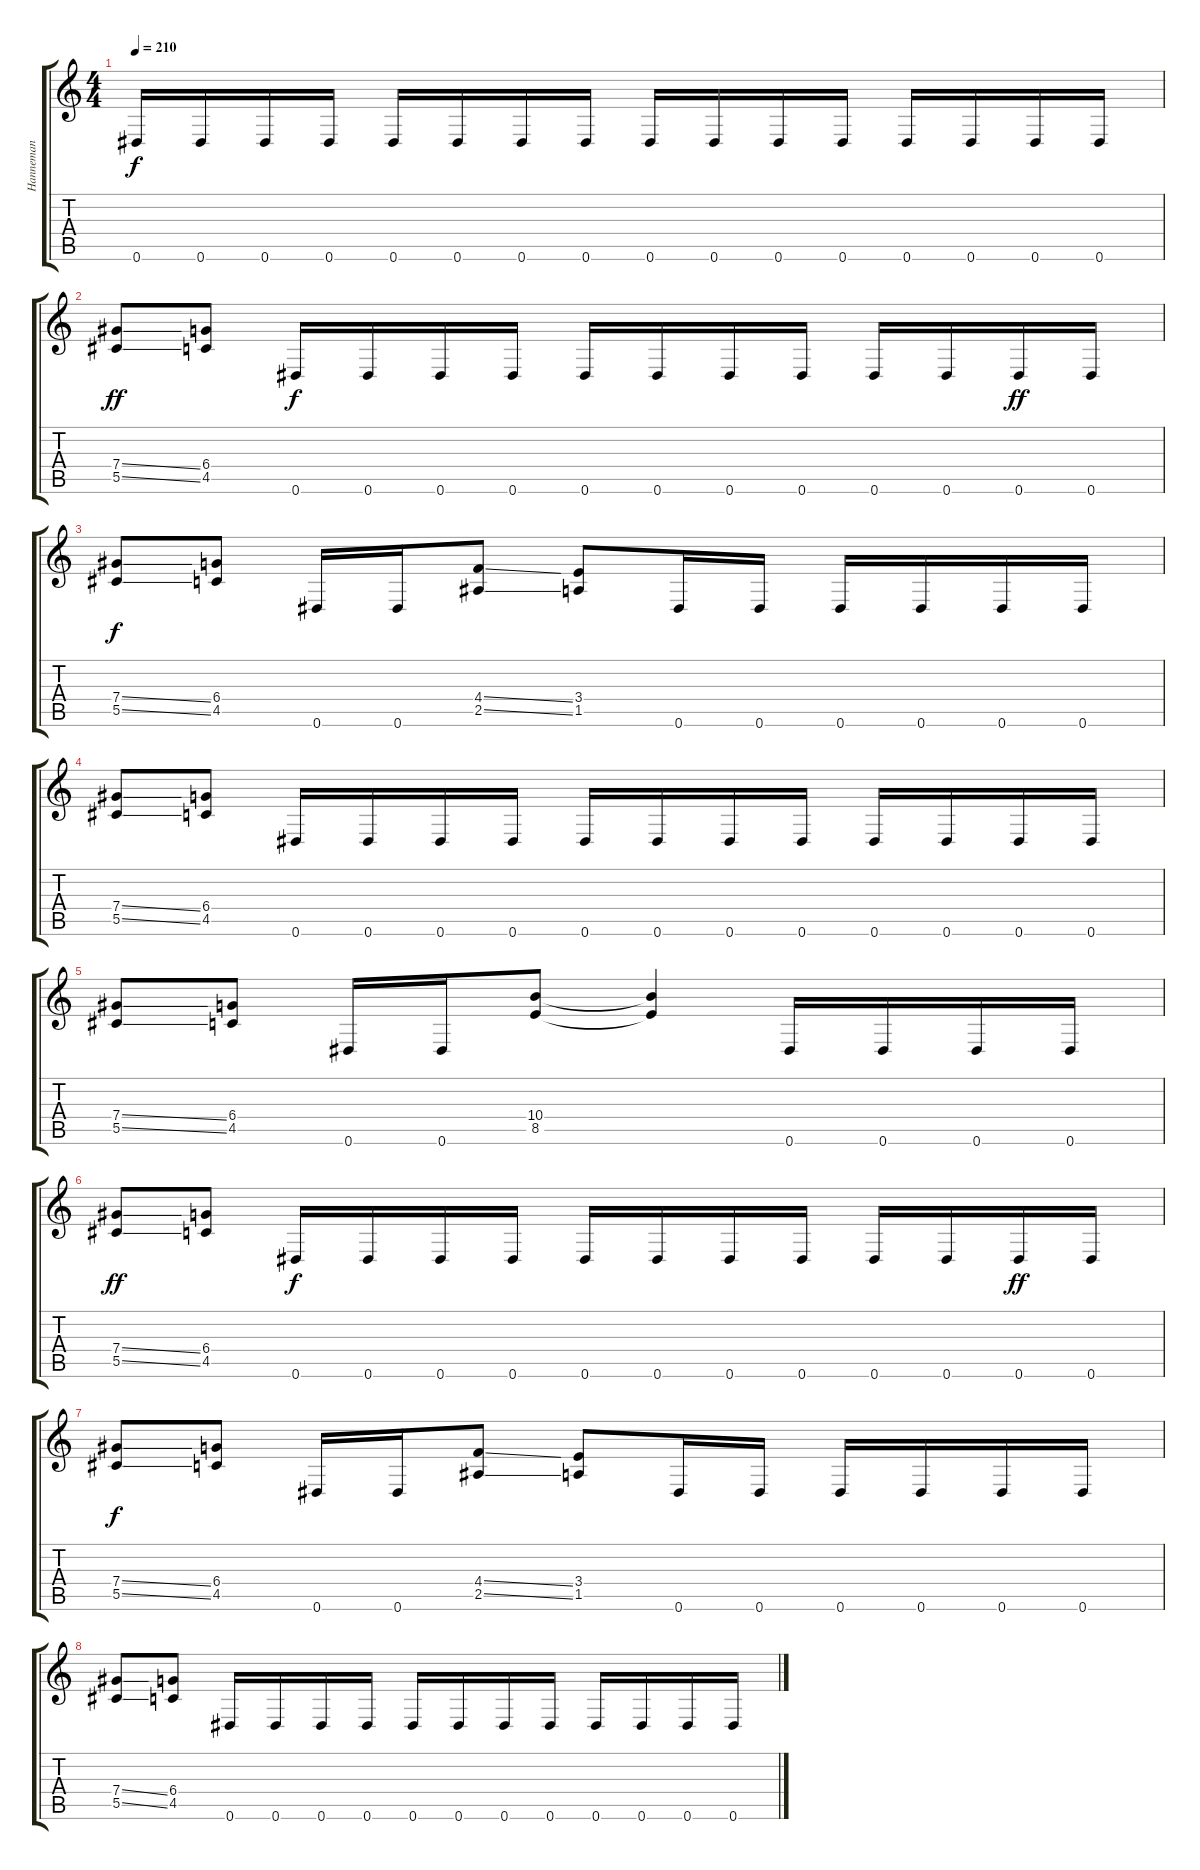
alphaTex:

\track ("Hanneman" "Hanneman") {instrument distortionguitar}
\staff {score tabs}
\tuning (Eb4 Bb3 Gb3 Db3 Ab2 Eb2) {hide}
\ts (4 4)
\tempo 210
\clef g2
\ks c
0.6.16{dy f} 0.6.16 0.6.16 0.6.16 0.6.16 0.6.16 0.6.16 0.6.16 0.6.16 0.6.16 0.6.16 0.6.16 0.6.16 0.6.16 0.6.16 0.6.16 |
(7.4{ss} 5.5{ss}).8{dy ff} (6.4 4.5).8 0.6.16{dy f} 0.6.16 0.6.16 0.6.16 0.6.16 0.6.16 0.6.16 0.6.16 0.6.16 0.6.16 0.6.16{dy ff} 0.6.16 |
(7.4{ss} 5.5{ss}).8{dy f} (6.4 4.5).8 0.6.16 0.6.16 (4.4{ss} 2.5{ss}).8 (3.4 1.5).8 0.6.16 0.6.16 0.6.16 0.6.16 0.6.16 0.6.16 |
(7.4{ss} 5.5{ss}).8 (6.4 4.5).8 0.6.16 0.6.16 0.6.16 0.6.16 0.6.16 0.6.16 0.6.16 0.6.16 0.6.16 0.6.16 0.6.16 0.6.16 |
(7.4{ss} 5.5{ss}).8 (6.4 4.5).8 0.6.16 0.6.16 (10.4 8.5).8 (10.4{t} 8.5{t}).4 0.6.16 0.6.16 0.6.16 0.6.16 |
(7.4{ss} 5.5{ss}).8{dy ff} (6.4 4.5).8 0.6.16{dy f} 0.6.16 0.6.16 0.6.16 0.6.16 0.6.16 0.6.16 0.6.16 0.6.16 0.6.16 0.6.16{dy ff} 0.6.16 |
(7.4{ss} 5.5{ss}).8{dy f} (6.4 4.5).8 0.6.16 0.6.16 (4.4{ss} 2.5{ss}).8 (3.4 1.5).8 0.6.16 0.6.16 0.6.16 0.6.16 0.6.16 0.6.16 |
(7.4{ss} 5.5{ss}).8 (6.4 4.5).8 0.6.16 0.6.16 0.6.16 0.6.16 0.6.16 0.6.16 0.6.16 0.6.16 0.6.16 0.6.16 0.6.16 0.6.16
